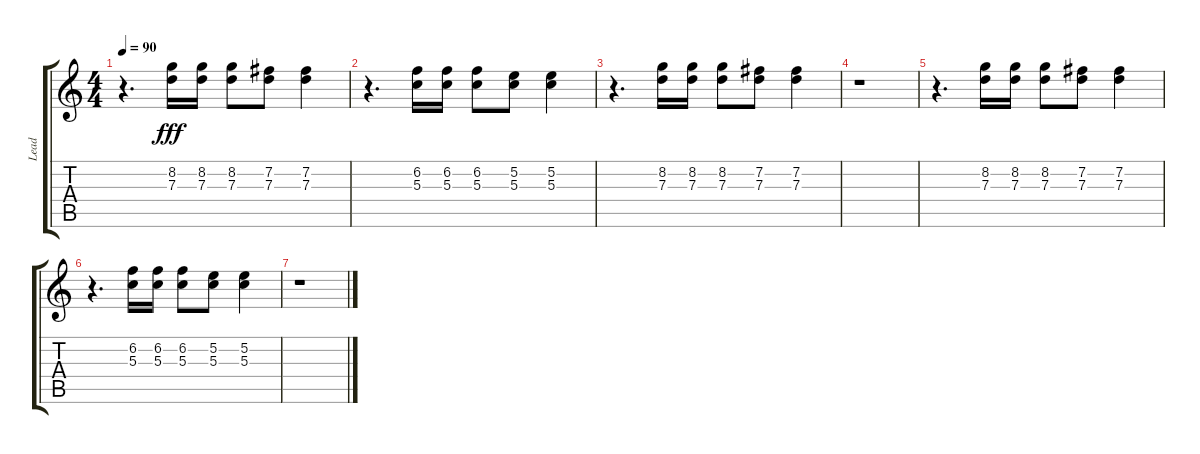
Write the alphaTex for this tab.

\track ("Lead" "Lead") {instrument overdrivenguitar}
\staff {score tabs}
\tuning (E4 B3 G3 D3 A2 E2) {hide}
\ts (4 4)
\tempo 90
\clef g2
\ks c
r.4{d dy fff} (8.2 7.3).16 (8.2 7.3).16 (8.2 7.3).8 (7.2 7.3).8 (7.2 7.3).4 |
r.4{d} (6.2 5.3).16 (6.2 5.3).16 (6.2 5.3).8 (5.2 5.3).8 (5.2 5.3).4 |
r.4{d} (8.2 7.3).16 (8.2 7.3).16 (8.2 7.3).8 (7.2 7.3).8 (7.2 7.3).4 |
r.1 |
r.4{d} (8.2 7.3).16 (8.2 7.3).16 (8.2 7.3).8 (7.2 7.3).8 (7.2 7.3).4 |
r.4{d} (6.2 5.3).16 (6.2 5.3).16 (6.2 5.3).8 (5.2 5.3).8 (5.2 5.3).4 |
r.1
